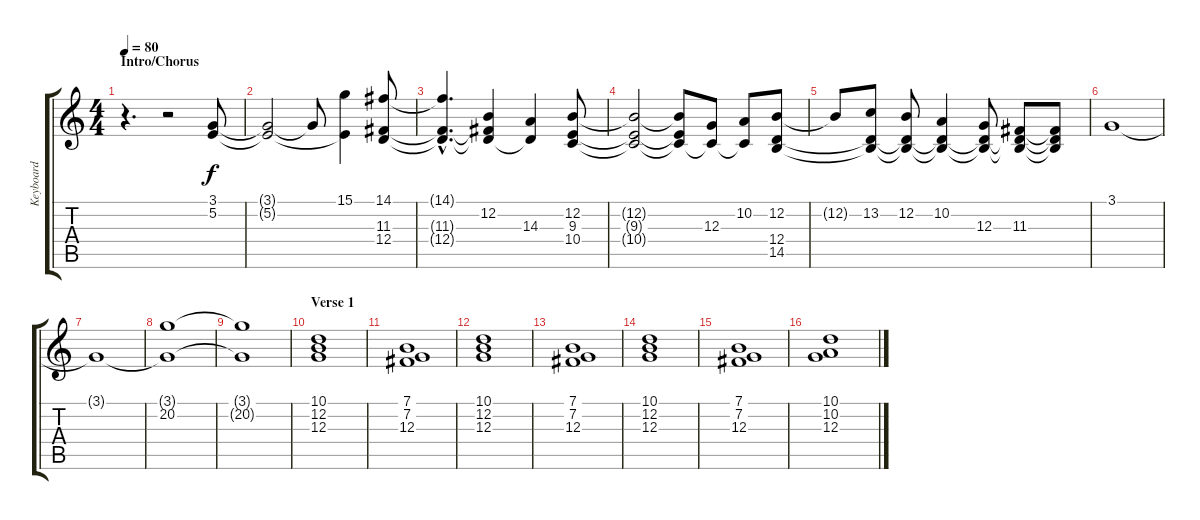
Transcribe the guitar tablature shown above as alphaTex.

\track ("Keyboard" "Keyboard") {instrument stringensemble1}
\staff {score tabs}
\tuning (E4 B3 G3 D3 A2 E2) {hide}
\ts (4 4)
\section ("" "Intro/Chorus")
\tempo 80
\clef g2
\ks c
r.4{d dy f volume 0 instrument stringensemble1} r.2 (3.1 5.2).8{volume 13} |
(3.1{t} 5.2{t}).2 3.1{t}.8 (15.1 5.2{t}).4 (14.1 11.3 12.4).8 |
(14.1{hac t} 11.3{hac t} 12.4{hac t}).4{d} (12.2 11.3{t} 12.4{t}).4 (14.3 12.4{t}).4 (12.2 9.3 10.4).8 |
(12.2{t} 9.3{t} 10.4{t}).2 (12.2{t} 9.3{t} 10.4{t}).8 (12.3 10.4{t}).8 (10.2 10.4{t}).8 (12.2 12.4 14.5).8 |
12.2{t}.8 (13.2 12.4{t} 14.5{t}).8 (12.2 12.4{t} 14.5{t}).8 (10.2 12.4{t} 14.5{t}).4 (12.3 12.4{t} 14.5{t}).8 (11.3 12.4{t} 14.5{t}).8 (11.3{t} 12.4{t} 14.5{t}).8 |
3.1.1 |
3.1{t}.1 |
(3.1{t} 20.2).1{instrument stringensemble2} |
(3.1{t} 20.2{t}).1 |
\section ("" "Verse 1")
(10.1 12.2 12.3).1{volume 9} |
(7.1 7.2 12.3).1 |
(10.1 12.2 12.3).1 |
(7.1 7.2 12.3).1 |
(10.1 12.2 12.3).1 |
(7.1 7.2 12.3).1 |
(10.1 10.2 12.3).1
